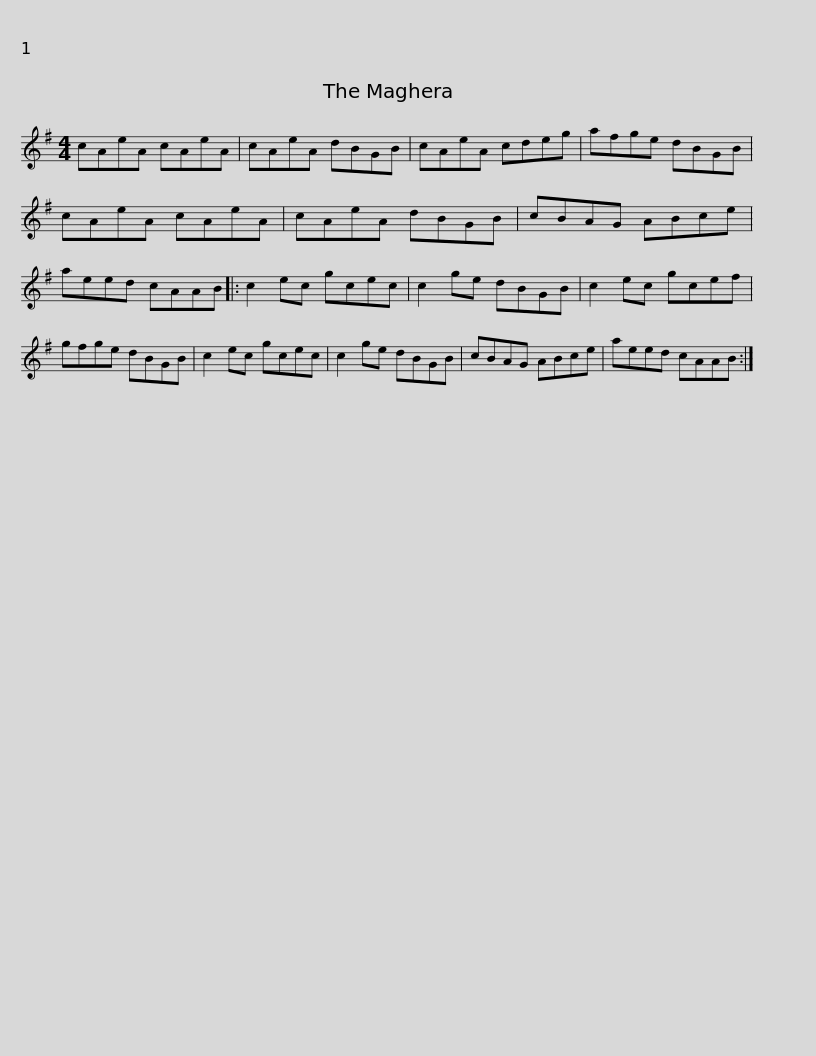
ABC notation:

X:1
L:1/8
M:4/4
I:linebreak $
K:G
V:1 treble
V:1
 cAeA cAeA | cAeA dBGB | cAeA cdeg | afge dBGB | cAeA cAeA |$ %5
 cAeA dBGB | cBAG ABce | aeed cAAB |: c2 ec gcec | c2 ge dBGB | %10
 c2 ec gcef |$ gfge dBGB | c2 ec gcec | c2 ge dBGB | cBAG ABce | %15
 aeed cAAB :| %16
